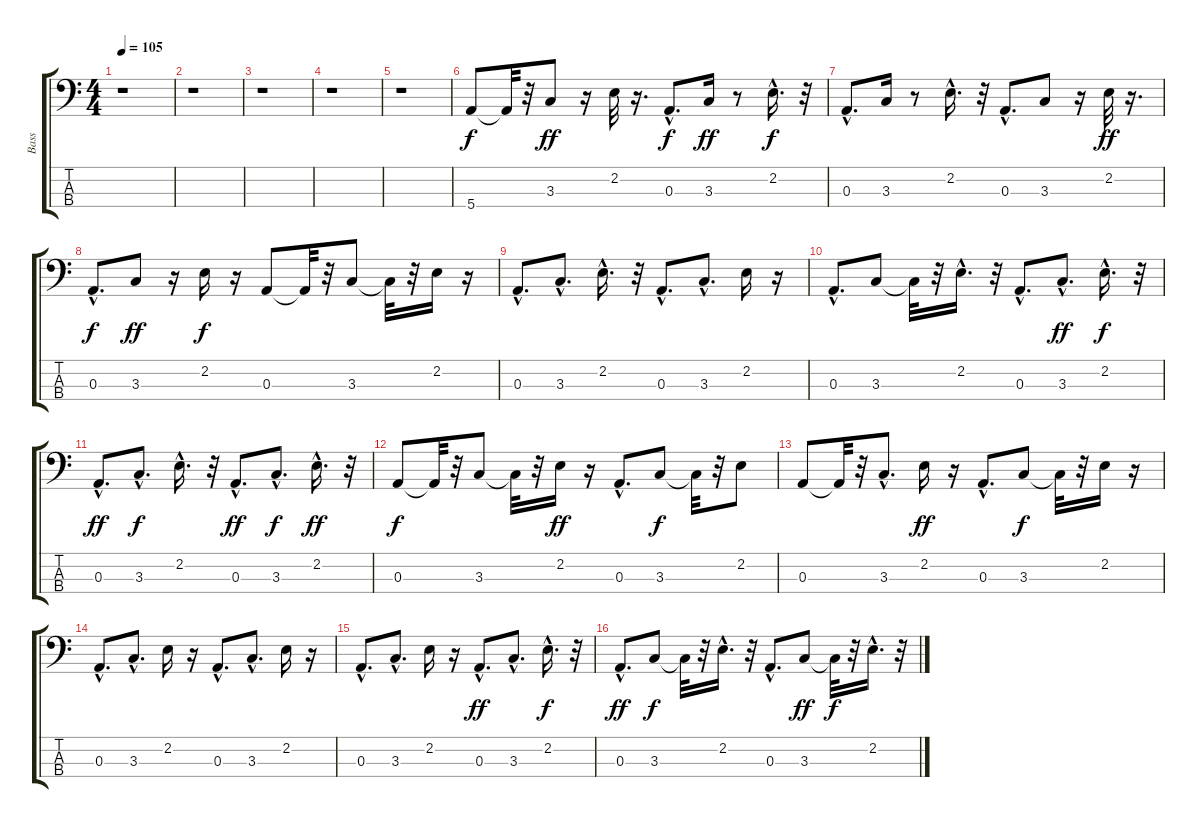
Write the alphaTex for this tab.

\track ("Bass" "Bass") {instrument electricbassfinger}
\staff {score tabs}
\tuning (G2 D2 A1 E1) {hide}
\ts (4 4)
\tempo 105
\clef f4
\ks c
r.1{dy f instrument electricbassfinger} |
r.1 |
r.1 |
r.1 |
r.1 |
5.4.8 5.4{t}.32 r.32 3.3.8{dy ff} r.16 2.2.32 r.16{d} 0.3{hac}.8{d dy f} 3.3.16{dy ff} r.8 2.2{hac}.16{d dy f} r.32 |
0.3{hac}.8{d} 3.3.16 r.8 2.2{hac}.16{d} r.32 0.3{hac}.8{d} 3.3.8 r.16 2.2.32{dy ff} r.16{d} |
0.3{hac}.8{d dy f} 3.3.8{dy ff} r.16 2.2.16{dy f} r.16 0.3.8 0.3{t}.32 r.32 3.3.8 3.3{t}.32 r.32 2.2.16 r.16 |
0.3{hac}.8{d} 3.3{hac}.8{d} 2.2{hac}.16{d} r.32 0.3{hac}.8{d} 3.3{hac}.8{d} 2.2.16 r.16 |
0.3{hac}.8{d} 3.3.8 3.3{t}.32 r.32 2.2{hac}.16{d} r.32 0.3{hac}.8{d} 3.3{hac}.8{d dy ff} 2.2{hac}.16{d dy f} r.32 |
0.3{hac}.8{d dy ff} 3.3{hac}.8{d dy f} 2.2{hac}.16{d} r.32 0.3{hac}.8{d dy ff} 3.3{hac}.8{d dy f} 2.2{hac}.16{d dy ff} r.32 |
0.3.8{dy f} 0.3{t}.32 r.32 3.3.8 3.3{t}.32 r.32 2.2.16{dy ff} r.16 0.3{hac}.8{d} 3.3.8{dy f} 3.3{t}.32 r.32 2.2.8 |
0.3.8 0.3{t}.32 r.32 3.3{hac}.8{d} 2.2.16{dy ff} r.16 0.3{hac}.8{d} 3.3.8{dy f} 3.3{t}.32 r.32 2.2.16 r.16 |
0.3{hac}.8{d} 3.3{hac}.8{d} 2.2.16 r.16 0.3{hac}.8{d} 3.3{hac}.8{d} 2.2.16 r.16 |
0.3{hac}.8{d} 3.3{hac}.8{d} 2.2.16 r.16 0.3{hac}.8{d dy ff} 3.3{hac}.8{d} 2.2{hac}.16{d dy f} r.32 |
0.3{hac}.8{d dy ff} 3.3.8{dy f} 3.3{t}.32 r.32 2.2{hac}.16{d} r.32 0.3{hac}.8{d} 3.3.8{dy ff} 3.3{t}.32{dy f} r.32 2.2{hac}.16{d} r.32
